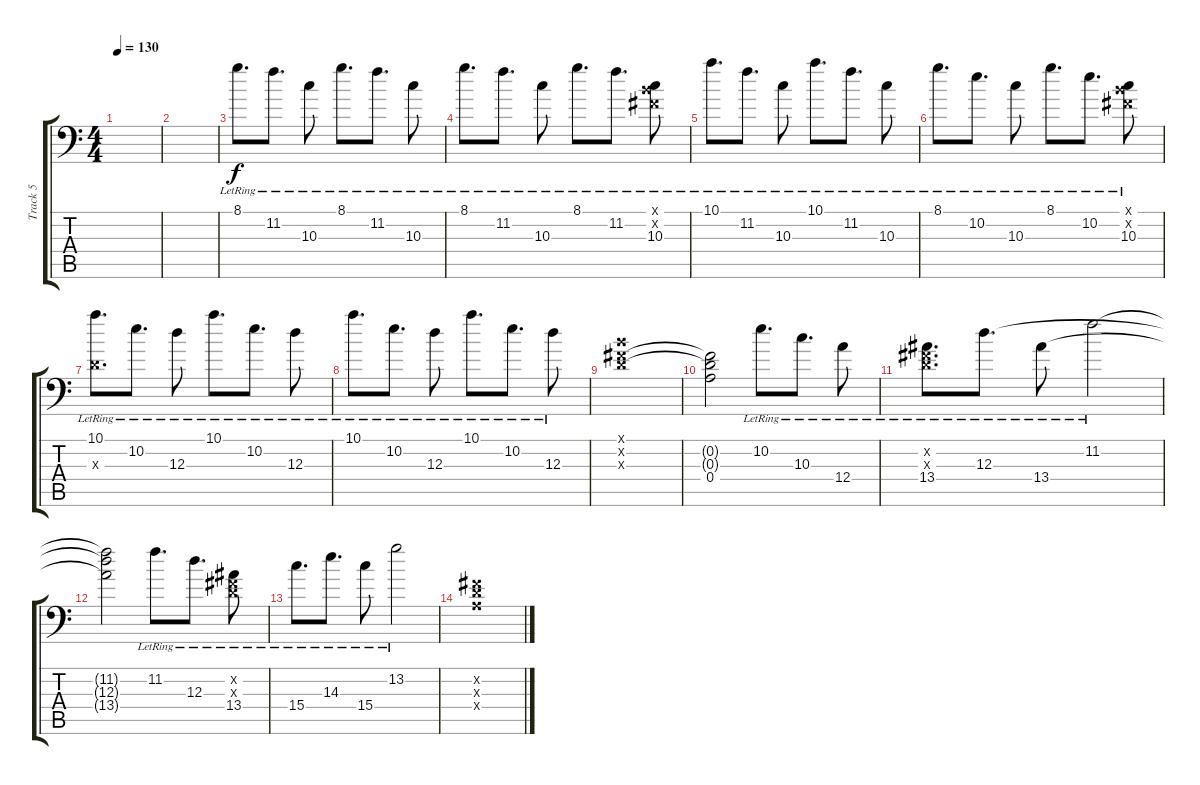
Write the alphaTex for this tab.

\track ("Track 5" "Track 5") {instrument overdrivenguitar}
\staff {score tabs}
\tuning (B3 Gb3 D3 A2 E2 A1) {hide}
\ts (4 4)
\tempo 130
\clef f4
\ks c
|
|
8.1{lr}.8{d volume 16} 11.2{lr}.8{d} 10.3{lr}.8 8.1{lr}.8{d} 11.2{lr}.8{d} 10.3{lr}.8 |
8.1{lr}.8{d} 11.2{lr}.8{d} 10.3{lr}.8 8.1{lr}.8{d} 11.2{lr}.8{d} (0.1{x} 0.2{x} 10.3{lr}).8 |
10.1{lr}.8{d} 11.2{lr}.8{d} 10.3{lr}.8 10.1{lr}.8{d} 11.2{lr}.8{d} 10.3{lr}.8 |
8.1{lr}.8{d} 10.2{lr}.8{d} 10.3{lr}.8 8.1{lr}.8{d} 10.2{lr}.8{d} (0.1{x} 0.2{x} 10.3{lr}).8 |
(10.1{lr} 0.3{x}).8{d} 10.2{lr}.8{d} 12.3{lr}.8 10.1{lr}.8{d} 10.2{lr}.8{d} 12.3{lr}.8 |
10.1{lr}.8{d} 10.2{lr}.8{d} 12.3{lr}.8 10.1{lr}.8{d} 10.2{lr}.8{d} 12.3{lr}.8 |
(0.1{x} 0.2{x} 0.3{x}).1 |
(0.2{t} 0.3{t} 0.4).2 10.2{lr}.8{d volume 16} 10.3{lr}.8{d} 12.4{lr}.8 |
(0.2{x} 0.3{x} 13.4{lr}).8{d} 12.3{lr}.8{d} 13.4{lr}.8 11.2{lr}.2 |
(11.2{t} 12.3{t} 13.4{t}).2 11.2{lr}.8{d} 12.3{lr}.8{d} (0.2{x} 0.3{x} 13.4{lr}).8 |
15.4{lr}.8{d} 14.3{lr}.8{d} 15.4{lr}.8 13.2{lr}.2 |
(0.2{x} 0.3{x} 0.4{x}).1
